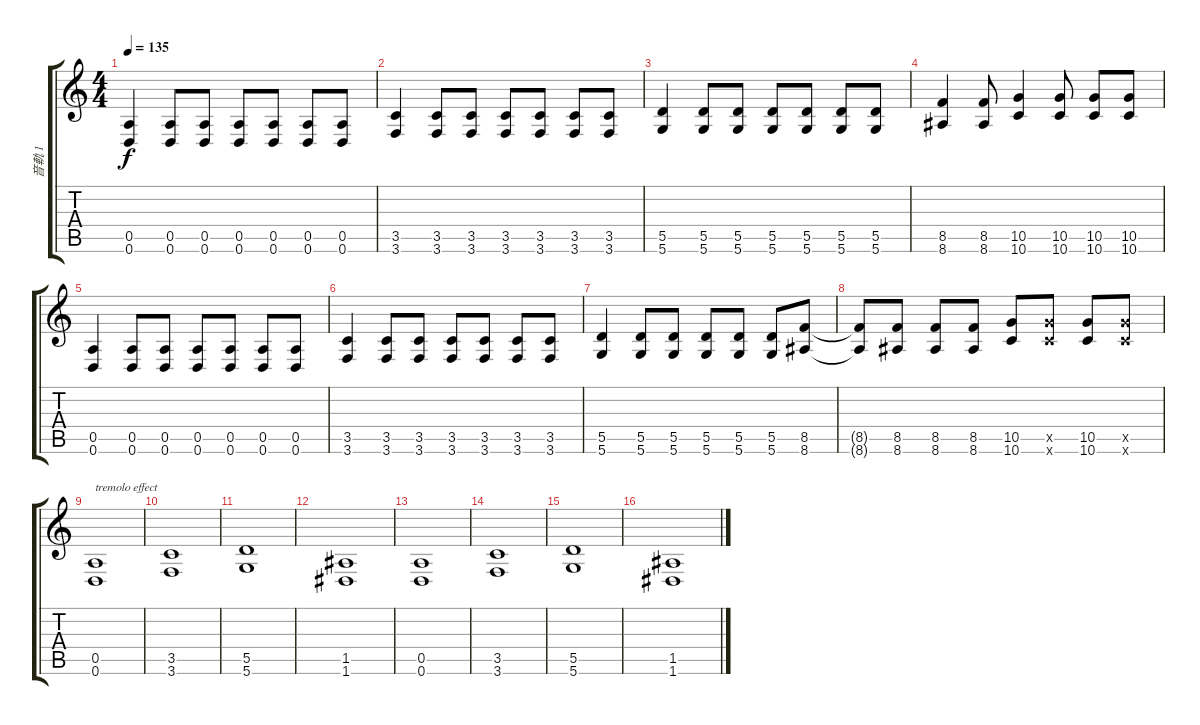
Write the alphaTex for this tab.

\track ("音軌 1" "音軌 1") {instrument overdrivenguitar}
\staff {score tabs}
\tuning (E4 B3 G3 D3 A2 D2) {hide}
\ts (4 4)
\tempo 135
\clef g2
\ks c
(0.5 0.6).4{dy f} (0.5 0.6).8 (0.5 0.6).8 (0.5 0.6).8 (0.5 0.6).8 (0.5 0.6).8 (0.5 0.6).8 |
(3.5 3.6).4 (3.5 3.6).8 (3.5 3.6).8 (3.5 3.6).8 (3.5 3.6).8 (3.5 3.6).8 (3.5 3.6).8 |
(5.5 5.6).4 (5.5 5.6).8 (5.5 5.6).8 (5.5 5.6).8 (5.5 5.6).8 (5.5 5.6).8 (5.5 5.6).8 |
(8.5 8.6).4 (8.5 8.6).8 (10.5 10.6).4 (10.5 10.6).8 (10.5 10.6).8 (10.5 10.6).8 |
(0.5 0.6).4 (0.5 0.6).8 (0.5 0.6).8 (0.5 0.6).8 (0.5 0.6).8 (0.5 0.6).8 (0.5 0.6).8 |
(3.5 3.6).4 (3.5 3.6).8 (3.5 3.6).8 (3.5 3.6).8 (3.5 3.6).8 (3.5 3.6).8 (3.5 3.6).8 |
(5.5 5.6).4 (5.5 5.6).8 (5.5 5.6).8 (5.5 5.6).8 (5.5 5.6).8 (5.5 5.6).8 (8.5 8.6).8 |
(8.5{t} 8.6{t}).8 (8.5 8.6).8 (8.5 8.6).8 (8.5 8.6).8 (10.5 10.6).8 (10.5{x} 10.6{x}).8 (10.5 10.6).8 (10.5{x} 10.6{x}).8 |
(0.5 0.6).1{txt "tremolo effect"} |
(3.5 3.6).1 |
(5.5 5.6).1 |
(1.5 1.6).1 |
(0.5 0.6).1 |
(3.5 3.6).1 |
(5.5 5.6).1 |
(1.5 1.6).1
